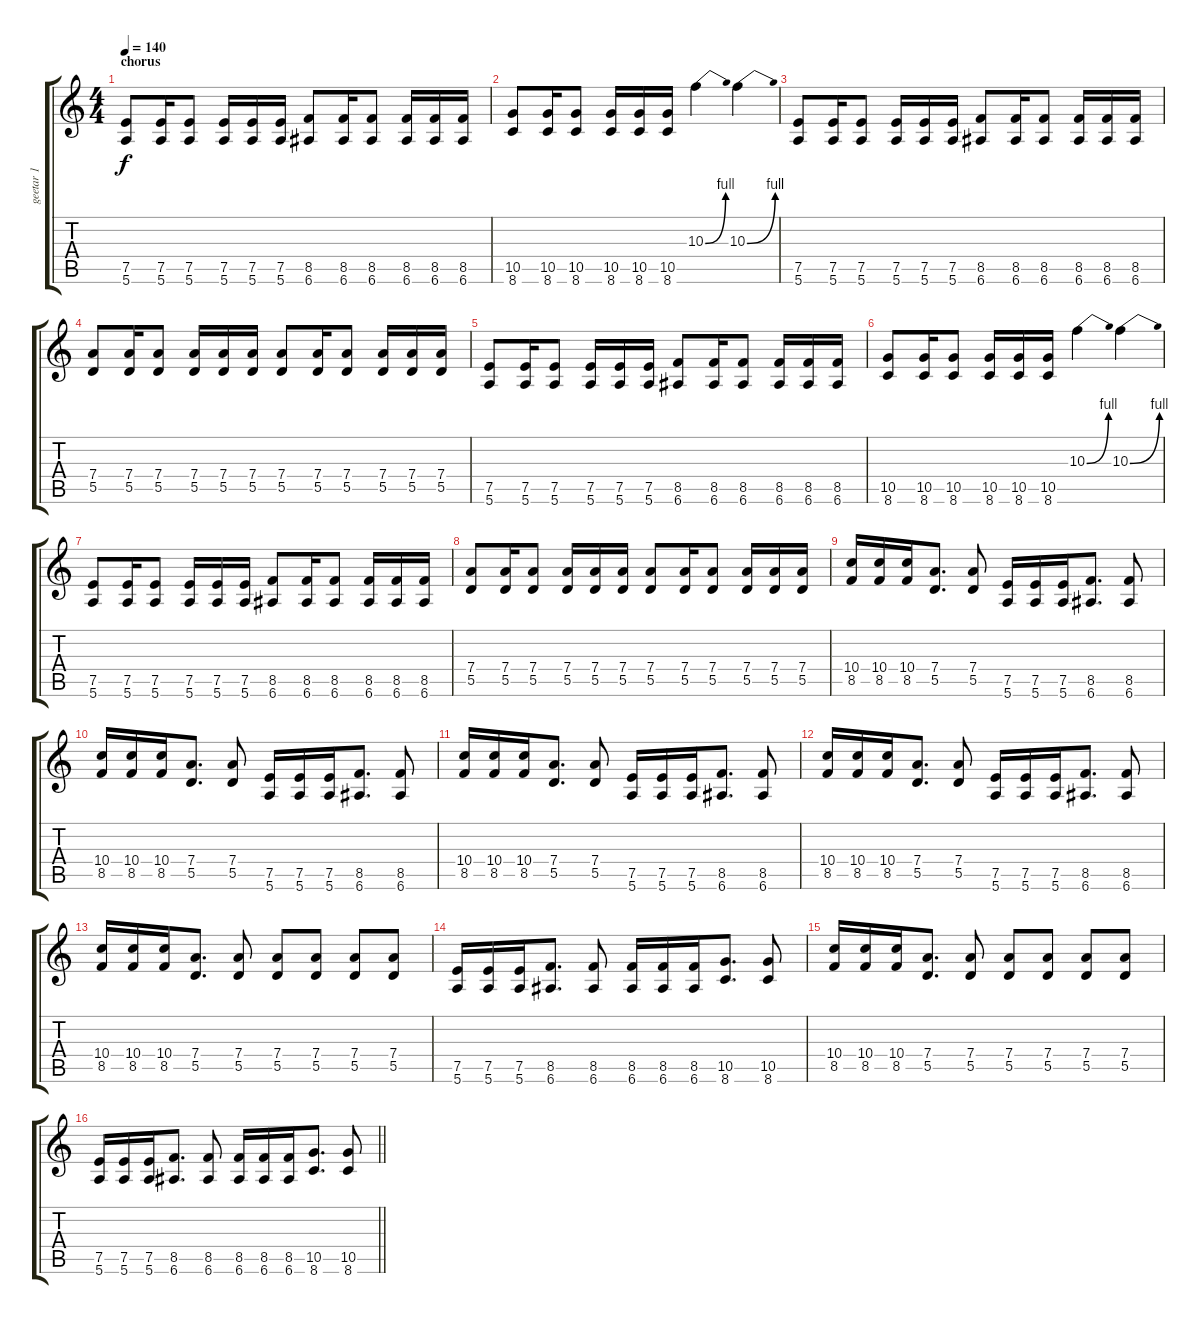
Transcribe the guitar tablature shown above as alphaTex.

\track ("geetar 1" "geetar 1") {instrument distortionguitar}
\staff {score tabs}
\tuning (E4 B3 G3 D3 A2 E2) {hide}
\ts (4 4)
\section ("" "chorus")
\tempo 140
\clef g2
\ks c
(7.5 5.6).8{dy f} (7.5 5.6).16 (7.5 5.6).8 (7.5 5.6).16 (7.5 5.6).16 (7.5 5.6).16 (8.5 6.6).8 (8.5 6.6).16 (8.5 6.6).8 (8.5 6.6).16 (8.5 6.6).16 (8.5 6.6).16 |
(10.5 8.6).8 (10.5 8.6).16 (10.5 8.6).8 (10.5 8.6).16 (10.5 8.6).16 (10.5 8.6).16 10.3{be (bend 0 0 60 4)}.4 10.3{be (bend 0 0 60 4)}.4 |
(7.5 5.6).8 (7.5 5.6).16 (7.5 5.6).8 (7.5 5.6).16 (7.5 5.6).16 (7.5 5.6).16 (8.5 6.6).8 (8.5 6.6).16 (8.5 6.6).8 (8.5 6.6).16 (8.5 6.6).16 (8.5 6.6).16 |
(7.4 5.5).8 (7.4 5.5).16 (7.4 5.5).8 (7.4 5.5).16 (7.4 5.5).16 (7.4 5.5).16 (7.4 5.5).8 (7.4 5.5).16 (7.4 5.5).8 (7.4 5.5).16 (7.4 5.5).16 (7.4 5.5).16 |
(7.5 5.6).8 (7.5 5.6).16 (7.5 5.6).8 (7.5 5.6).16 (7.5 5.6).16 (7.5 5.6).16 (8.5 6.6).8 (8.5 6.6).16 (8.5 6.6).8 (8.5 6.6).16 (8.5 6.6).16 (8.5 6.6).16 |
(10.5 8.6).8 (10.5 8.6).16 (10.5 8.6).8 (10.5 8.6).16 (10.5 8.6).16 (10.5 8.6).16 10.3{be (bend 0 0 60 4)}.4 10.3{be (bend 0 0 60 4)}.4 |
(7.5 5.6).8 (7.5 5.6).16 (7.5 5.6).8 (7.5 5.6).16 (7.5 5.6).16 (7.5 5.6).16 (8.5 6.6).8 (8.5 6.6).16 (8.5 6.6).8 (8.5 6.6).16 (8.5 6.6).16 (8.5 6.6).16 |
(7.4 5.5).8 (7.4 5.5).16 (7.4 5.5).8 (7.4 5.5).16 (7.4 5.5).16 (7.4 5.5).16 (7.4 5.5).8 (7.4 5.5).16 (7.4 5.5).8 (7.4 5.5).16 (7.4 5.5).16 (7.4 5.5).16 |
(10.4 8.5).16 (10.4 8.5).16 (10.4 8.5).16 (7.4 5.5).8{d} (7.4 5.5).8 (7.5 5.6).16 (7.5 5.6).16 (7.5 5.6).16 (8.5 6.6).8{d} (8.5 6.6).8 |
(10.4 8.5).16 (10.4 8.5).16 (10.4 8.5).16 (7.4 5.5).8{d} (7.4 5.5).8 (7.5 5.6).16 (7.5 5.6).16 (7.5 5.6).16 (8.5 6.6).8{d} (8.5 6.6).8 |
(10.4 8.5).16 (10.4 8.5).16 (10.4 8.5).16 (7.4 5.5).8{d} (7.4 5.5).8 (7.5 5.6).16 (7.5 5.6).16 (7.5 5.6).16 (8.5 6.6).8{d} (8.5 6.6).8 |
(10.4 8.5).16 (10.4 8.5).16 (10.4 8.5).16 (7.4 5.5).8{d} (7.4 5.5).8 (7.5 5.6).16 (7.5 5.6).16 (7.5 5.6).16 (8.5 6.6).8{d} (8.5 6.6).8 |
(10.4 8.5).16 (10.4 8.5).16 (10.4 8.5).16 (7.4 5.5).8{d} (7.4 5.5).8 (7.4 5.5).8 (7.4 5.5).8 (7.4 5.5).8 (7.4 5.5).8 |
(7.5 5.6).16 (7.5 5.6).16 (7.5 5.6).16 (8.5 6.6).8{d} (8.5 6.6).8 (8.5 6.6).16 (8.5 6.6).16 (8.5 6.6).16 (10.5 8.6).8{d} (10.5 8.6).8 |
(10.4 8.5).16 (10.4 8.5).16 (10.4 8.5).16 (7.4 5.5).8{d} (7.4 5.5).8 (7.4 5.5).8 (7.4 5.5).8 (7.4 5.5).8 (7.4 5.5).8 |
\barLineRight lightlight
(7.5 5.6).16 (7.5 5.6).16 (7.5 5.6).16 (8.5 6.6).8{d} (8.5 6.6).8 (8.5 6.6).16 (8.5 6.6).16 (8.5 6.6).16 (10.5 8.6).8{d} (10.5 8.6).8
